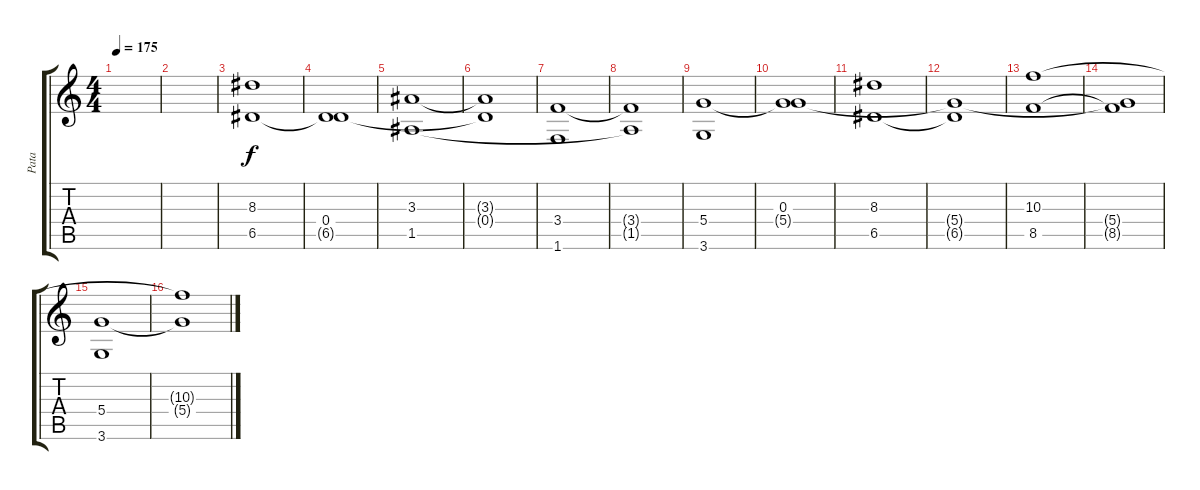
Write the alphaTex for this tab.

\track ("Pata" "Pata") {instrument distortionguitar}
\staff {score tabs}
\tuning (E4 B3 G3 D3 A2 E2) {hide}
\ts (4 4)
\tempo 175
\clef g2
\ks c
|
|
(8.3 6.5).1 |
(0.4 6.5{t}).1 |
(3.3 1.5).1 |
(3.3{t} 0.4{t}).1 |
(3.4 1.6).1 |
(3.4{t} 1.5{t}).1 |
(5.4 3.6).1 |
(0.3 5.4{t}).1 |
(8.3 6.5).1 |
(5.4{t} 6.5{t}).1 |
(10.3 8.5).1 |
(5.4{t} 8.5{t}).1 |
(5.4 3.6).1 |
(10.3{t} 5.4{t}).1
